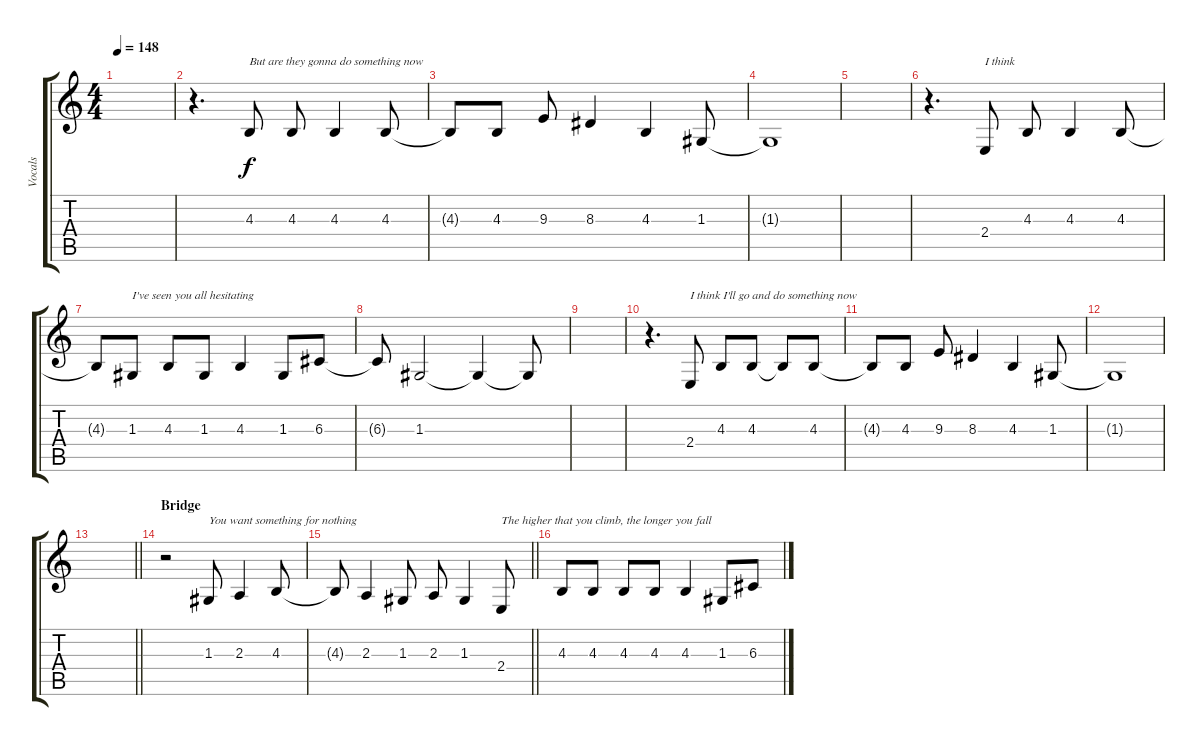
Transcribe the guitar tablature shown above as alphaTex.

\track ("Vocals" "Vocals") {instrument tenorsax}
\staff {score tabs}
\tuning (E4 B3 G3 D3 A2 E2) {hide}
\ts (4 4)
\tempo 148
\clef g2
\ks c
|
r.4{d} 4.3.8{txt "But are they gonna do something now"} 4.3.8 4.3.4 4.3.8 |
4.3{t}.8 4.3.8 9.3.8 8.3.4 4.3.4 1.3.8 |
1.3{t}.1 |
|
r.4{d} 2.4.8{txt "I think"} 4.3.8 4.3.4 4.3.8 |
4.3{t}.8 1.3.8{txt "I've seen you all hesitating"} 4.3.8 1.3.8 4.3.4 1.3.8 6.3.8 |
6.3{t}.8 1.3.2 1.3{t}.4 1.3{t}.8 |
|
r.4{d} 2.4.8{txt "I think I'll go and do something now"} 4.3.8 4.3.8 4.3{t}.8 4.3.8 |
4.3{t}.8 4.3.8 9.3.8 8.3.4 4.3.4 1.3.8 |
1.3{t}.1 |
\barLineRight lightlight
|
\section ("" "Bridge")
r.2 1.3.8{txt "You want something for nothing "} 2.3.4 4.3.8 |
\barLineRight lightlight
4.3{t}.8 2.3.4 1.3.8 2.3.8 1.3.4 2.4.8{txt "The higher that you climb, the longer you fall"} |
4.3.8 4.3.8 4.3.8 4.3.8 4.3.4 1.3.8 6.3.8
